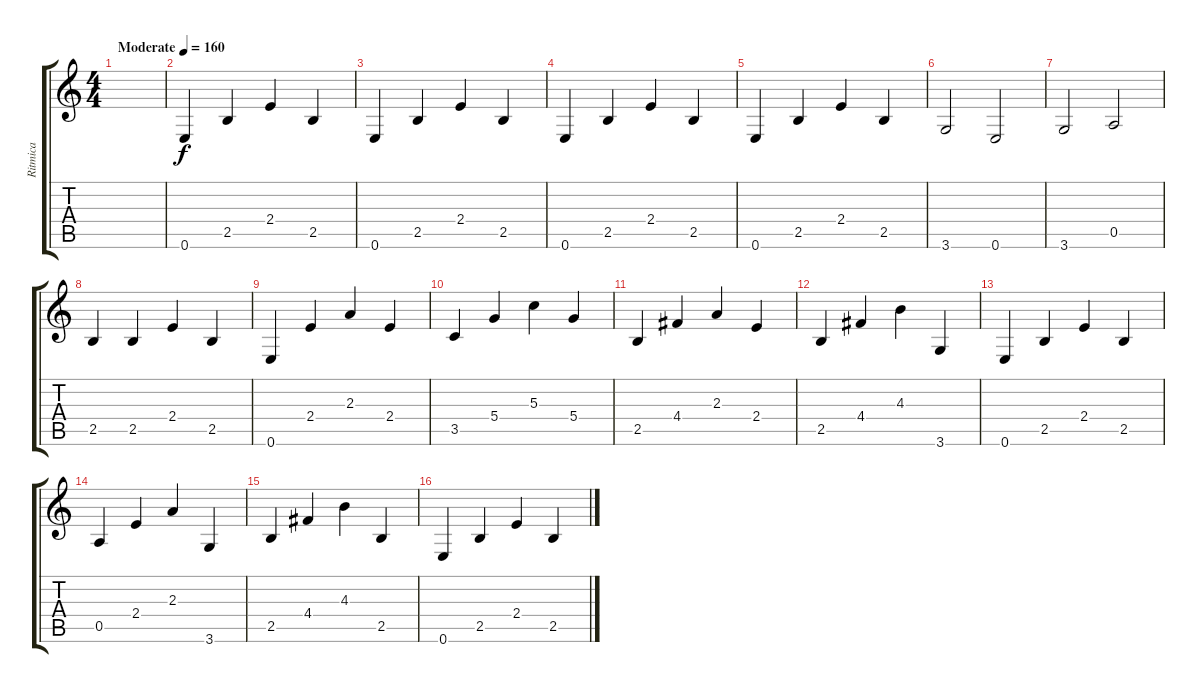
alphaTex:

\track ("Ritmica" "Ritmica") {instrument overdrivenguitar}
\staff {score tabs}
\tuning (E4 B3 G3 D3 A2 E2) {hide}
\ts (4 4)
\tempo (160 "Moderate")
\clef g2
\ks c
|
0.6.4 2.5.4 2.4.4 2.5.4 |
0.6.4 2.5.4 2.4.4 2.5.4 |
0.6.4 2.5.4 2.4.4 2.5.4 |
0.6.4 2.5.4 2.4.4 2.5.4 |
3.6.2 0.6.2 |
3.6.2 0.5.2 |
2.5.4 2.5.4 2.4.4 2.5.4 |
0.6.4 2.4.4 2.3.4 2.4.4 |
3.5.4 5.4.4 5.3.4 5.4.4 |
2.5.4 4.4.4 2.3.4 2.4.4 |
2.5.4 4.4.4 4.3.4 3.6.4 |
0.6.4 2.5.4 2.4.4 2.5.4 |
0.5.4 2.4.4 2.3.4 3.6.4 |
2.5.4 4.4.4 4.3.4 2.5.4 |
0.6.4 2.5.4 2.4.4 2.5.4
